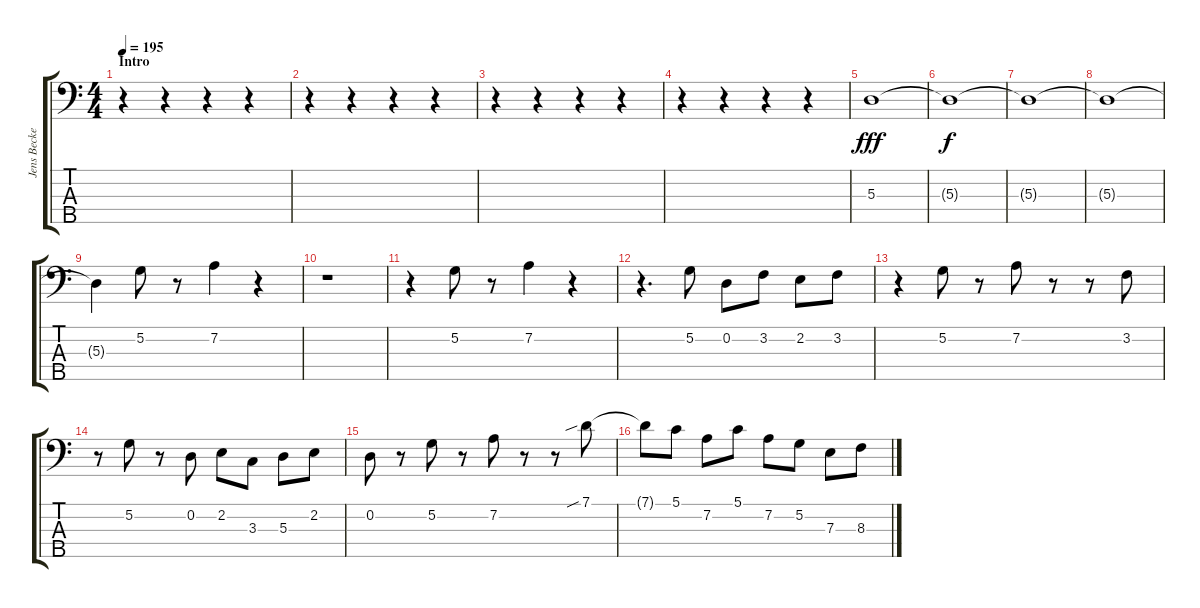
\track ("Jens Becker (Bajo)" "Jens Becke") {instrument electricbasspick}
\staff {score tabs}
\tuning (G2 D2 A1 E1 B0) {hide}
\ts (4 4)
\section ("" "Intro")
\tempo 195
\clef f4
\ks c
r.4{dy fff instrument electricbasspick} r.4 r.4 r.4 |
r.4 r.4 r.4 r.4 |
r.4 r.4 r.4 r.4 |
r.4 r.4 r.4 r.4 |
5.3.1 |
5.3{t}.1{dy f} |
5.3{t}.1 |
5.3{t}.1 |
5.3{t}.4 5.2.8 r.8 7.2.4 r.4 |
r.1 |
r.4 5.2.8 r.8 7.2.4 r.4 |
r.4{d} 5.2.8 0.2.8 3.2.8 2.2.8 3.2.8 |
r.4 5.2.8 r.8 7.2.8 r.8 r.8 3.2.8 |
r.8 5.2.8 r.8 0.2.8 2.2.8 3.3.8 5.3.8 2.2.8 |
0.2.8 r.8 5.2.8 r.8 7.2.8 r.8 r.8 7.1{sib}.8 |
7.1{t}.8 5.1.8 7.2.8 5.1.8 7.2.8 5.2.8 7.3.8 8.3.8
